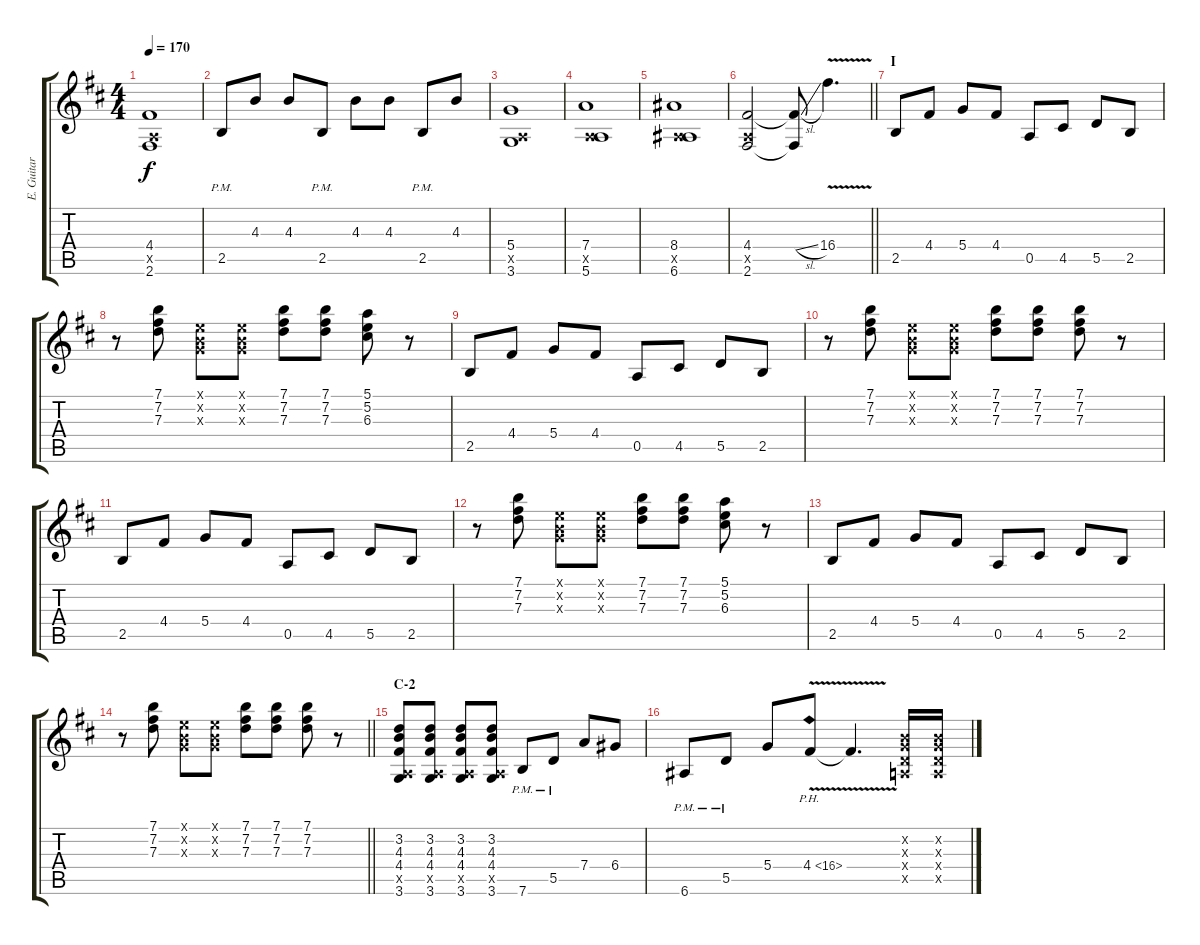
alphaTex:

\track ("E. Guitar I" "E. Guitar ") {instrument overdrivenguitar}
\staff {score tabs}
\tuning (E4 B3 G3 D3 A2 E2) {hide}
\ts (4 4)
\tempo 170
\clef g2
\ks d
(4.4 0.5{x} 2.6).1{dy f} |
2.5{pm}.8 4.3.8 4.3.8 2.5{pm}.8 4.3.8 4.3.8 2.5{pm}.8 4.3.8 |
(5.4 0.5{x} 3.6).1 |
(7.4 0.5{x} 5.6).1 |
(8.4 0.5{x} 6.6).1 |
\barLineRight lightlight
(4.4 0.5{x} 2.6).2 (4.4{sl t} 2.6{t}).8 16.4{v}.4{d} |
\section ("" "I")
2.5.8 4.4.8 5.4.8 4.4.8 0.5.8 4.5.8 5.5.8 2.5.8 |
r.8 (7.1 7.2 7.3).8 (0.1{x} 0.2{x} 0.3{x}).8 (0.1{x} 0.2{x} 0.3{x}).8 (7.1 7.2 7.3).8 (7.1 7.2 7.3).8 (5.1 5.2 6.3).8 r.8 |
2.5.8 4.4.8 5.4.8 4.4.8 0.5.8 4.5.8 5.5.8 2.5.8 |
r.8 (7.1 7.2 7.3).8 (0.1{x} 0.2{x} 0.3{x}).8 (0.1{x} 0.2{x} 0.3{x}).8 (7.1 7.2 7.3).8 (7.1 7.2 7.3).8 (7.1 7.2 7.3).8 r.8 |
2.5.8 4.4.8 5.4.8 4.4.8 0.5.8 4.5.8 5.5.8 2.5.8 |
r.8 (7.1 7.2 7.3).8 (0.1{x} 0.2{x} 0.3{x}).8 (0.1{x} 0.2{x} 0.3{x}).8 (7.1 7.2 7.3).8 (7.1 7.2 7.3).8 (5.1 5.2 6.3).8 r.8 |
2.5.8 4.4.8 5.4.8 4.4.8 0.5.8 4.5.8 5.5.8 2.5.8 |
\barLineRight lightlight
r.8 (7.1 7.2 7.3).8 (0.1{x} 0.2{x} 0.3{x}).8 (0.1{x} 0.2{x} 0.3{x}).8 (7.1 7.2 7.3).8 (7.1 7.2 7.3).8 (7.1 7.2 7.3).8 r.8 |
\section ("" "C-2")
(3.2 4.3 4.4 0.5{x} 3.6).8 (3.2 4.3 4.4 0.5{x} 3.6).8 (3.2 4.3 4.4 0.5{x} 3.6).8 (3.2 4.3 4.4 0.5{x} 3.6).8 7.6{pm}.8 5.5{pm}.8 7.4.8 6.4.8 |
6.6{pm}.8 5.5{pm}.8 5.4.8 4.4{ph 12 v}.8 4.4{t}.4{d} (0.2{x} 0.3{x} 0.4{x} 0.5{x}).16 (0.2{x} 0.3{x} 0.4{x} 0.5{x}).16
